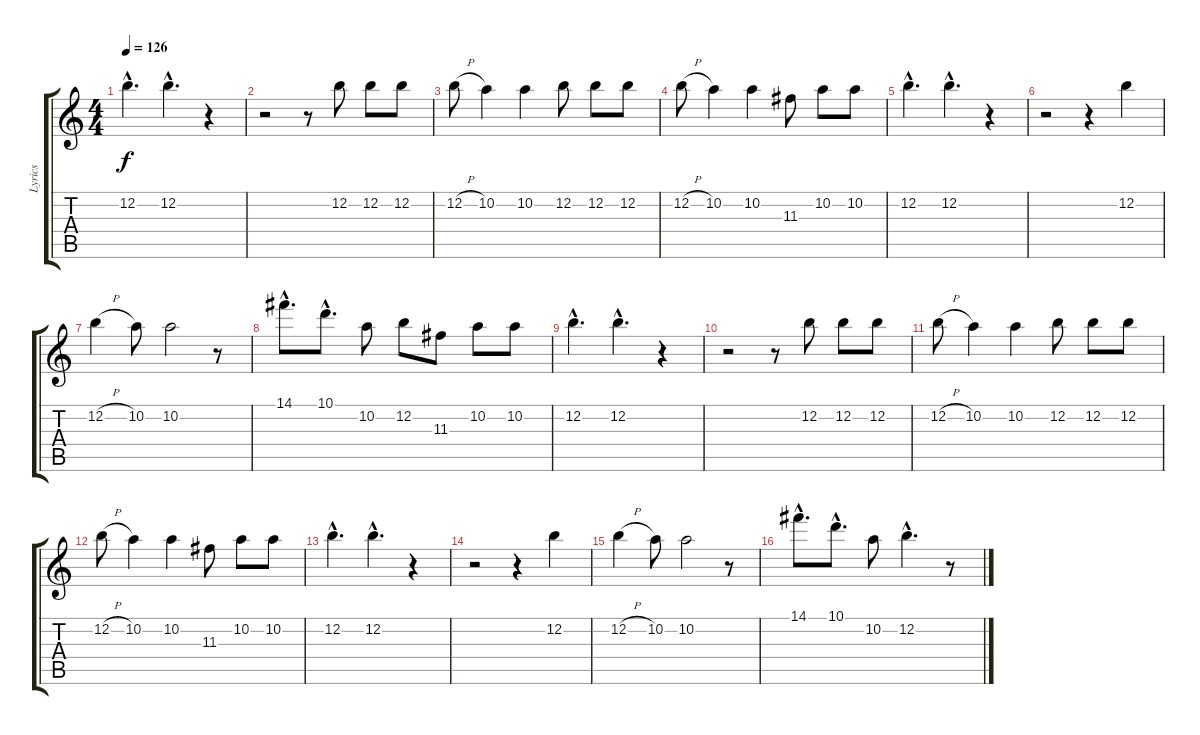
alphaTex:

\track ("Lyrics" "Lyrics") {instrument overdrivenguitar}
\staff {score tabs}
\tuning (E4 B3 G3 D3 A2 E2) {hide}
\ts (4 4)
\tempo 126
\clef g2
\ks c
12.2{hac}.4{d dy f} 12.2{hac}.4{d} r.4 |
r.2 r.8 12.2.8 12.2.8 12.2.8 |
12.2{h}.8 10.2.4 10.2.4 12.2.8 12.2.8 12.2.8 |
12.2{h}.8 10.2.4 10.2.4 11.3.8 10.2.8 10.2.8 |
12.2{hac}.4{d} 12.2{hac}.4{d} r.4 |
r.2 r.4 12.2.4 |
12.2{h}.4 10.2.8 10.2.2 r.8 |
14.1{hac}.8{d} 10.1{hac}.8{d} 10.2.8 12.2.8 11.3.8 10.2.8 10.2.8 |
12.2{hac}.4{d} 12.2{hac}.4{d} r.4 |
r.2 r.8 12.2.8 12.2.8 12.2.8 |
12.2{h}.8 10.2.4 10.2.4 12.2.8 12.2.8 12.2.8 |
12.2{h}.8 10.2.4 10.2.4 11.3.8 10.2.8 10.2.8 |
12.2{hac}.4{d} 12.2{hac}.4{d} r.4 |
r.2 r.4 12.2.4 |
12.2{h}.4 10.2.8 10.2.2 r.8 |
14.1{hac}.8{d} 10.1{hac}.8{d} 10.2.8 12.2{hac}.4{d} r.8
